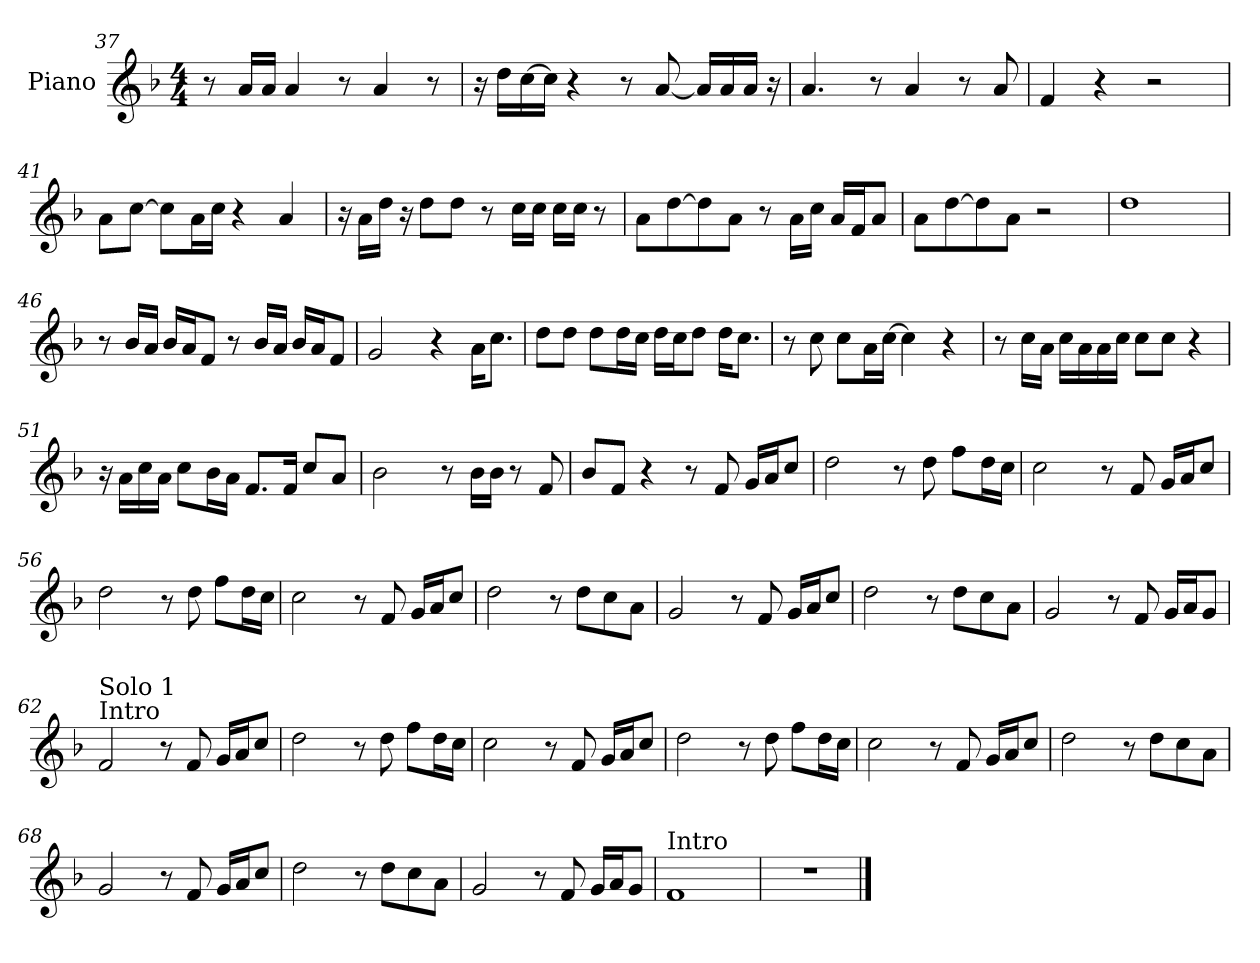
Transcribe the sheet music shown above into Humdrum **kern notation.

**kern
*part1
*staff1
*I"Piano
*I'Pno.
*clefG2
*k[b-]
*M4/4
=37
8r
16a/LL
16a/JJ
4a/
8r
4a/
8r
=38
16r
16dd\LL
[16cc\
16cc\JJ]
4r
8r
[8a/
16a/LL]
16a/
16a/JJ
16r
!!LO:PB:g=z
=39
4.a/
8r
4a/
8r
8a/
=40
4f/
4r
2r
=41
8a\L
[8cc\J
8cc\L]
16a\L
16cc\JJ
4r
4a/
=42
16r
16a\LL
16dd\JJ
16r
8dd\L
8dd\J
8r
16cc\LL
16cc\JJ
16cc\LL
16cc\JJ
8r
=43
8a\L
[8dd\
8dd\]
8a\J
8r
16a\LL
16cc\JJ
16a/LL
16f/J
8a/J
=44
8a\L
[8dd\
8dd\]
8a\J
2r
!!LO:LB:g=z
=45
1dd
=46
8r
16b-/LL
16a/JJ
16b-/LL
16a/J
8f/J
8r
16b-/LL
16a/JJ
16b-/LL
16a/J
8f/J
=47
2g/
4r
16a\KL
8.cc\J
=48
8dd\L
8dd\J
8dd\L
16dd\L
16cc\JJ
16dd\LL
16cc\J
8dd\J
16dd\KL
8.cc\J
=49
8r
8cc\
8cc\L
16a\L
[16cc\JJ
4cc\]
4r
=50
8r
16cc\LL
16a\JJ
16cc\LL
16a\
16a\
16cc\JJ
8cc\L
8cc\J
4r
!!LO:LB:g=z
=51
16r
16a\LL
16cc\
16a\JJ
8cc\L
16b-\L
16a\JJ
8.f/L
16f/Jk
8cc/L
8a/J
=52
2b-\
8r
16b-\LL
16b-\JJ
8r
8f/
=53
8b-/L
8f/J
4r
8r
8f/
16g/LL
16a/J
8cc/J
=54
2dd\
8r
8dd\
8ff\L
16dd\L
16cc\JJ
=55
2cc\
8r
8f/
16g/LL
16a/J
8cc/J
=56
2dd\
8r
8dd\
8ff\L
16dd\L
16cc\JJ
!!LO:LB:g=z
=57
2cc\
8r
8f/
16g/LL
16a/J
8cc/J
=58
2dd\
8r
8dd\L
8cc\
8a\J
=59
2g/
8r
8f/
16g/LL
16a/J
8cc/J
=60
2dd\
8r
8dd\L
8cc\
8a\J
=61
2g/
8r
8f/
16g/LL
16a/J
8g/J
=62
!LO:TX:a:t=Intro
!LO:TX:a:t=Solo 1
2f/
8r
8f/
16g/LL
16a/J
8cc/J
=63
2dd\
8r
8dd\
8ff\L
16dd\L
16cc\JJ
!!LO:LB:g=z
=64
2cc\
8r
8f/
16g/LL
16a/J
8cc/J
=65
2dd\
8r
8dd\
8ff\L
16dd\L
16cc\JJ
=66
2cc\
8r
8f/
16g/LL
16a/J
8cc/J
=67
2dd\
8r
8dd\L
8cc\
8a\J
=68
2g/
8r
8f/
16g/LL
16a/J
8cc/J
=69
2dd\
8r
8dd\L
8cc\
8a\J
=70
2g/
8r
8f/
16g/LL
16a/J
8g/J
!!LO:LB:g=z
=71
!LO:TX:a:t=Intro
1f
=72
1r
==
*-
